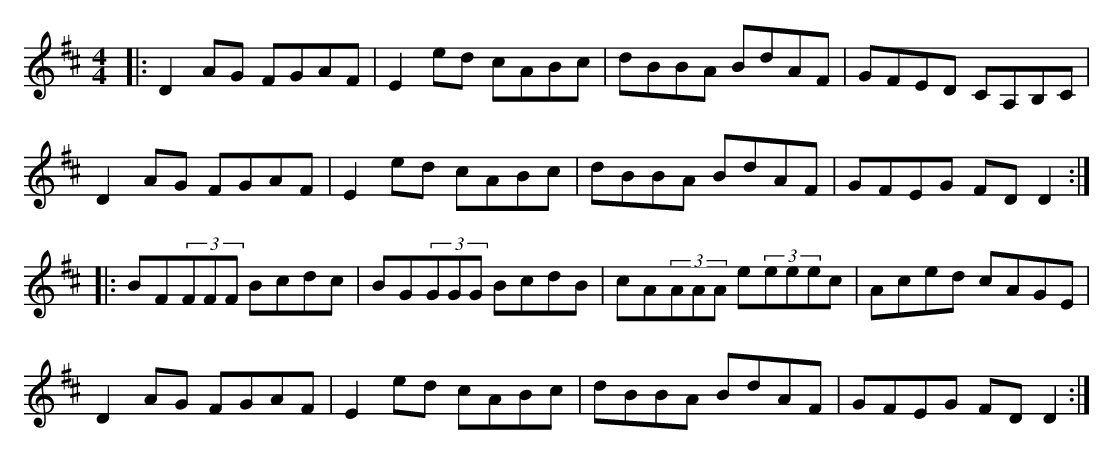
X:1
M:4/4
K:D
|:D2AG FGAF|E2ed cABc|dBBA BdAF|GFED CA,B,C|
D2AG FGAF|E2ed cABc|dBBA BdAF|GFEG FDD2:|
|:BF(3FFF Bcdc|BG(3GGG BcdB|cA(3AAA e(3eeec|Aced cAGE|
D2AG FGAF|E2ed cABc|dBBA BdAF|GFEG FDD2:|
